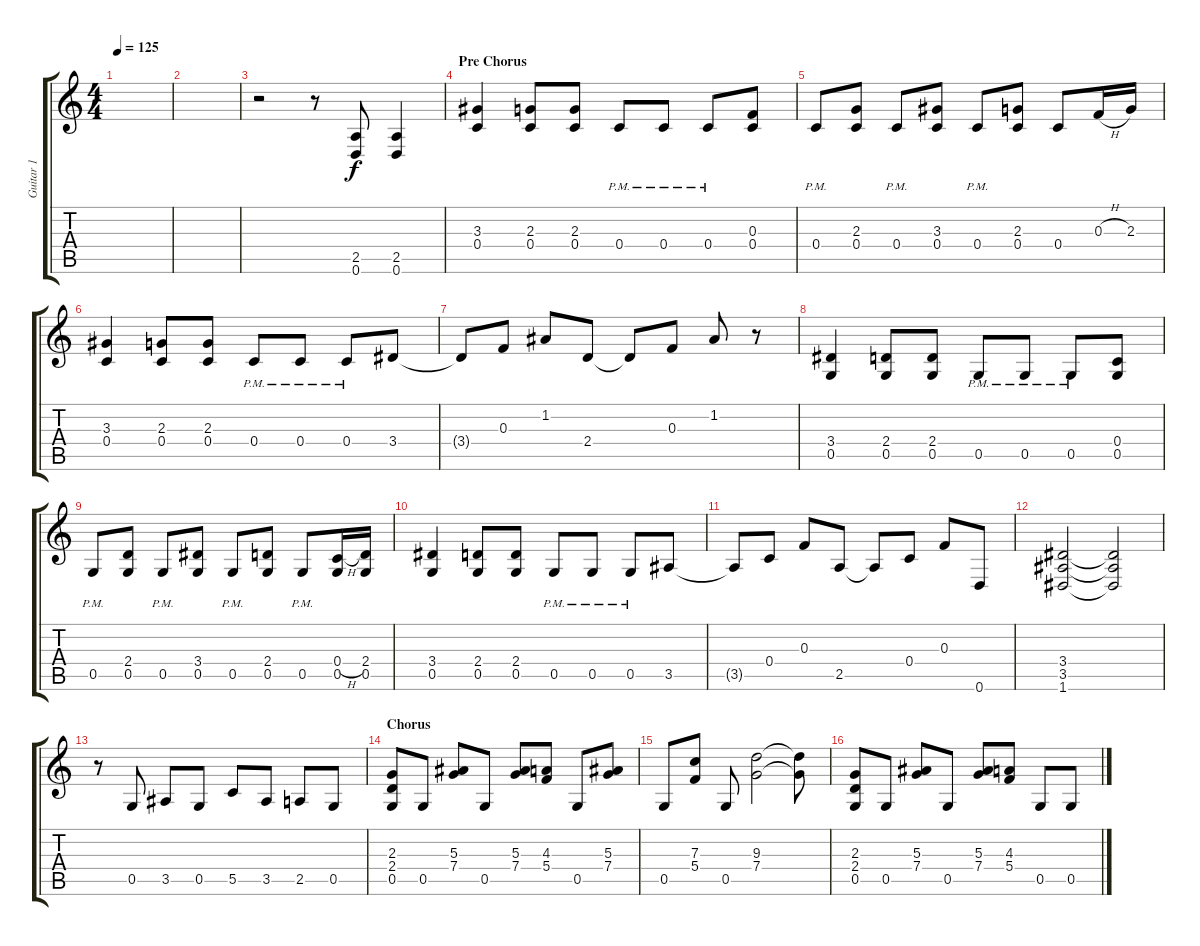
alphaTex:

\track ("Guitar 1" "Guitar 1") {instrument distortionguitar}
\staff {score tabs}
\tuning (D4 A3 F3 C3 G2 D2) {hide}
\ts (4 4)
\tempo 125
\clef g2
\ks c
|
|
r.2 r.8 (2.5 0.6).8 (2.5 0.6).4 |
\section ("" "Pre Chorus")
(3.3 0.4).4 (2.3 0.4).8 (2.3 0.4).8 0.4{pm}.8 0.4{pm}.8 0.4{pm}.8 (0.3 0.4).8 |
0.4{pm}.8 (2.3 0.4).8 0.4{pm}.8 (3.3 0.4).8 0.4{pm}.8 (2.3 0.4).8 0.4.8 0.3{h}.16 2.3.16 |
(3.3 0.4).4 (2.3 0.4).8 (2.3 0.4).8 0.4{pm}.8 0.4{pm}.8 0.4{pm}.8 3.4.8 |
3.4{t}.8 0.3.8 1.2.8 2.4.8 2.4{t}.8 0.3.8 1.2.8 r.8 |
(3.4 0.5).4 (2.4 0.5).8 (2.4 0.5).8 0.5{pm}.8 0.5{pm}.8 0.5{pm}.8 (0.4 0.5).8 |
0.5{pm}.8 (2.4 0.5).8 0.5{pm}.8 (3.4 0.5).8 0.5{pm}.8 (2.4 0.5).8 0.5{pm}.8 (0.4{h} 0.5).16 (2.4 0.5).16 |
(3.4 0.5).4 (2.4 0.5).8 (2.4 0.5).8 0.5{pm}.8 0.5{pm}.8 0.5{pm}.8 3.5.8 |
3.5{t}.8 0.4.8 0.3.8 2.5.8 2.5{t}.8 0.4.8 0.3.8 0.6.8 |
(3.4 3.5 1.6).2 (3.4{t} 3.5{t} 1.6{t}).2 |
r.8 0.5.8 3.5.8 0.5.8 5.5.8 3.5.8 2.5.8 0.5.8 |
\section ("" "Chorus")
(2.3 2.4 0.5).8 0.5.8 (5.3 7.4).8 0.5.8 (5.3 7.4).8 (4.3 5.4).8 0.5.8 (5.3 7.4).8 |
0.5.8 (7.3 5.4).8 0.5.8 (9.3 7.4).2 (9.3{t} 7.4{t}).8 |
(2.3 2.4 0.5).8 0.5.8 (5.3 7.4).8 0.5.8 (5.3 7.4).8 (4.3 5.4).8 0.5.8 0.5.8
